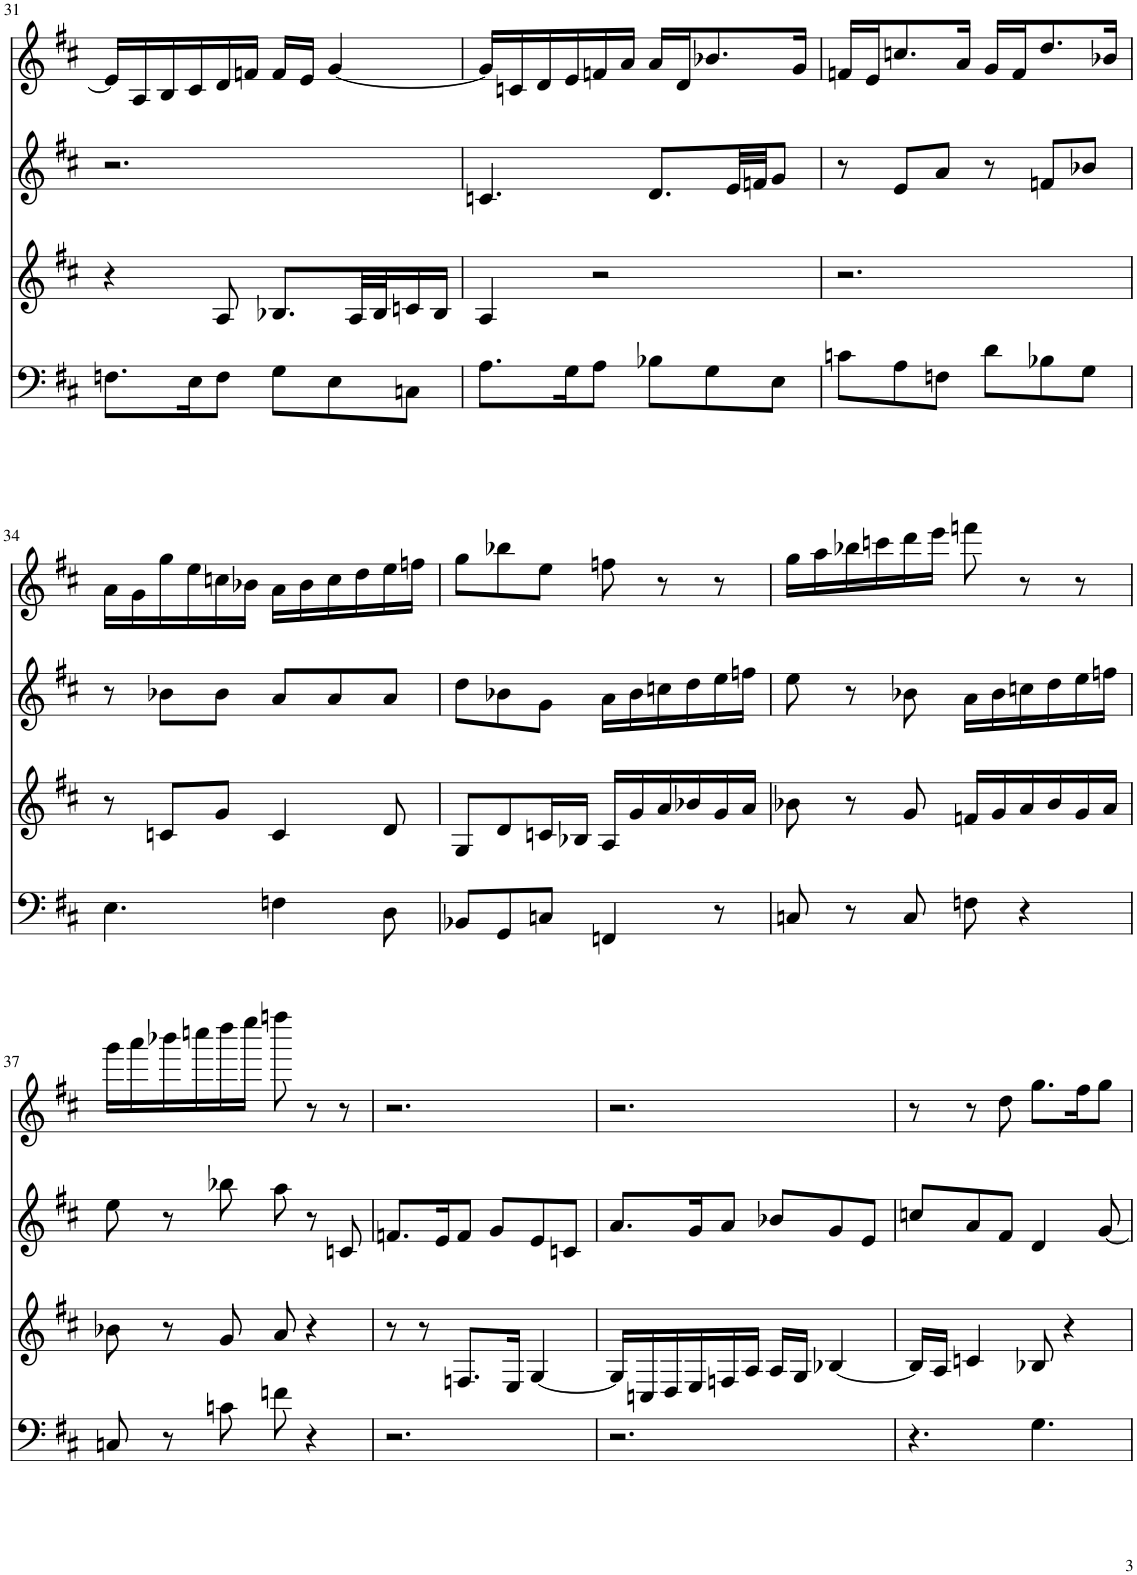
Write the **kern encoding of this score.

**kern	**kern	**kern	**kern
*part4	*part3	*part2	*part1
*staff4	*staff3	*staff2	*staff1
*I"Violoncello	*I"Viola	*I"Violin	*I"Violin
*I'Vc	*I'Vla	*I'Vln	*I'Vln
!!LO:PB:g=z
*clefF4	*clefG2	*clefG2	*clefG2
*k[f#c#]	*k[f#c#]	*k[f#c#]	*k[f#c#]
*M6/8	*M6/8	*M6/8	*M6/8
=31	=31	=31	=31
8.Fn\L	4r	2.r	16e/LL]
.	.	.	16A/
.	.	.	16B/
16E\K	.	.	16c#/
8F\J	8A/	.	16d/
.	.	.	16fn/JJ
8G\L	8.B-X/L	.	16f/LL
.	.	.	16e/JJ
8E\	.	.	[4g/
.	32A/LL	.	.
.	32B-/J	.	.
8Cn\J	16cn/	.	.
.	16B-/JJ	.	.
=32	=32	=32	=32
8.A\L	4A/	4.cn/	16g/LL]
.	.	.	16cn/
.	.	.	16d/
16G\K	.	.	16e/
8A\J	2r	.	16fn/
.	.	.	16a/JJ
8B-X\L	.	8.d/L	16a/LL
.	.	.	16d/J
8G\	.	.	8.b-X/
.	.	32e/LL	.
.	.	32fn/JJ	.
8E\J	.	8g/J	.
.	.	.	16g/Jk
=33	=33	=33	=33
8cn\L	2.r	8r	16fn/LL
.	.	.	16e/J
8A\	.	8e/L	8.ccn/
8Fn\J	.	8a/J	.
.	.	.	16a/Jk
8d\L	.	8r	16g/LL
.	.	.	16f/J
8B-X\	.	8fn/L	8.dd/
8G\J	.	8b-X/J	.
.	.	.	16b-X/Jk
!!LO:LB:g=z
=34	=34	=34	=34
4.E\	8r	8r	16a\LL
.	.	.	16g\
.	8cn/L	8b-X\L	16gg\
.	.	.	16ee\
.	8g/J	8b-\J	16ccn\
.	.	.	16b-X\JJ
4Fn\	4c/	8a/L	16a\LL
.	.	.	16b-\
.	.	8a/	16cc\
.	.	.	16dd\
8D\	8d/	8a/J	16ee\
.	.	.	16ffn\JJ
=35	=35	=35	=35
8BB-X/L	8G/L	8dd\L	8gg\L
8GG/	8d/	8b-X\	8bb-X\
8Cn/J	16cn/L	8g\J	8ee\J
.	16B-X/JJ	.	.
4FFn/	16A/LL	16a\LL	8ffn\
.	16g/	16b-\	.
.	16a/	16ccn\	8r
.	16b-X/	16dd\	.
8r	16g/	16ee\	8r
.	16a/JJ	16ffn\JJ	.
=36	=36	=36	=36
8Cn/	8b-X\	8ee\	16gg\LL
.	.	.	16aa\
8r	8r	8r	16bb-X\
.	.	.	16cccn\
8C/	8g/	8b-X\	16ddd\
.	.	.	16eee\JJ
8Fn\	16fn/LL	16a\LL	8fffn\
.	16g/	16b-\	.
4r	16a/	16ccn\	8r
.	16b-/	16dd\	.
.	16g/	16ee\	8r
.	16a/JJ	16ffn\JJ	.
!!LO:LB:g=z
=37	=37	=37	=37
8Cn/	8b-X\	8ee\	16ggg\LL
.	.	.	16aaa\
8r	8r	8r	16bbb-X\
.	.	.	16ccccn\
8cn\	8g/	8bb-X\	16dddd\
.	.	.	16eeee\JJ
8fn\	8a/	8aa\	8ffffn\
4r	4r	8r	8r
.	.	8cn/	8r
=38	=38	=38	=38
2.r	8r	8.fn/L	2.r
.	8r	.	.
.	.	16e/K	.
.	8.Fn/L	8f/J	.
.	.	8g/L	.
.	16E/Jk	.	.
.	[4G/	8e/	.
.	.	8cn/J	.
=39	=39	=39	=39
2.r	16G/LL]	8.a/L	2.r
.	16Cn/	.	.
.	16D/	.	.
.	16E/	16g/K	.
.	16Fn/	8a/J	.
.	16A/JJ	.	.
.	16A/LL	8b-X/L	.
.	16G/JJ	.	.
.	[4B-X/	8g/	.
.	.	8e/J	.
=40	=40	=40	=40
4.r	16B-/LL]	8ccn/L	8r
.	16A/JJ	.	.
.	4cn/	8a/	8r
.	.	8f#/J	8dd\
4.G\	8B-X/	4d/	8.gg\L
.	4r	.	.
.	.	.	16ff#\K
.	.	[8g/	8gg\J
=	=	=	=
*-	*-	*-	*-
